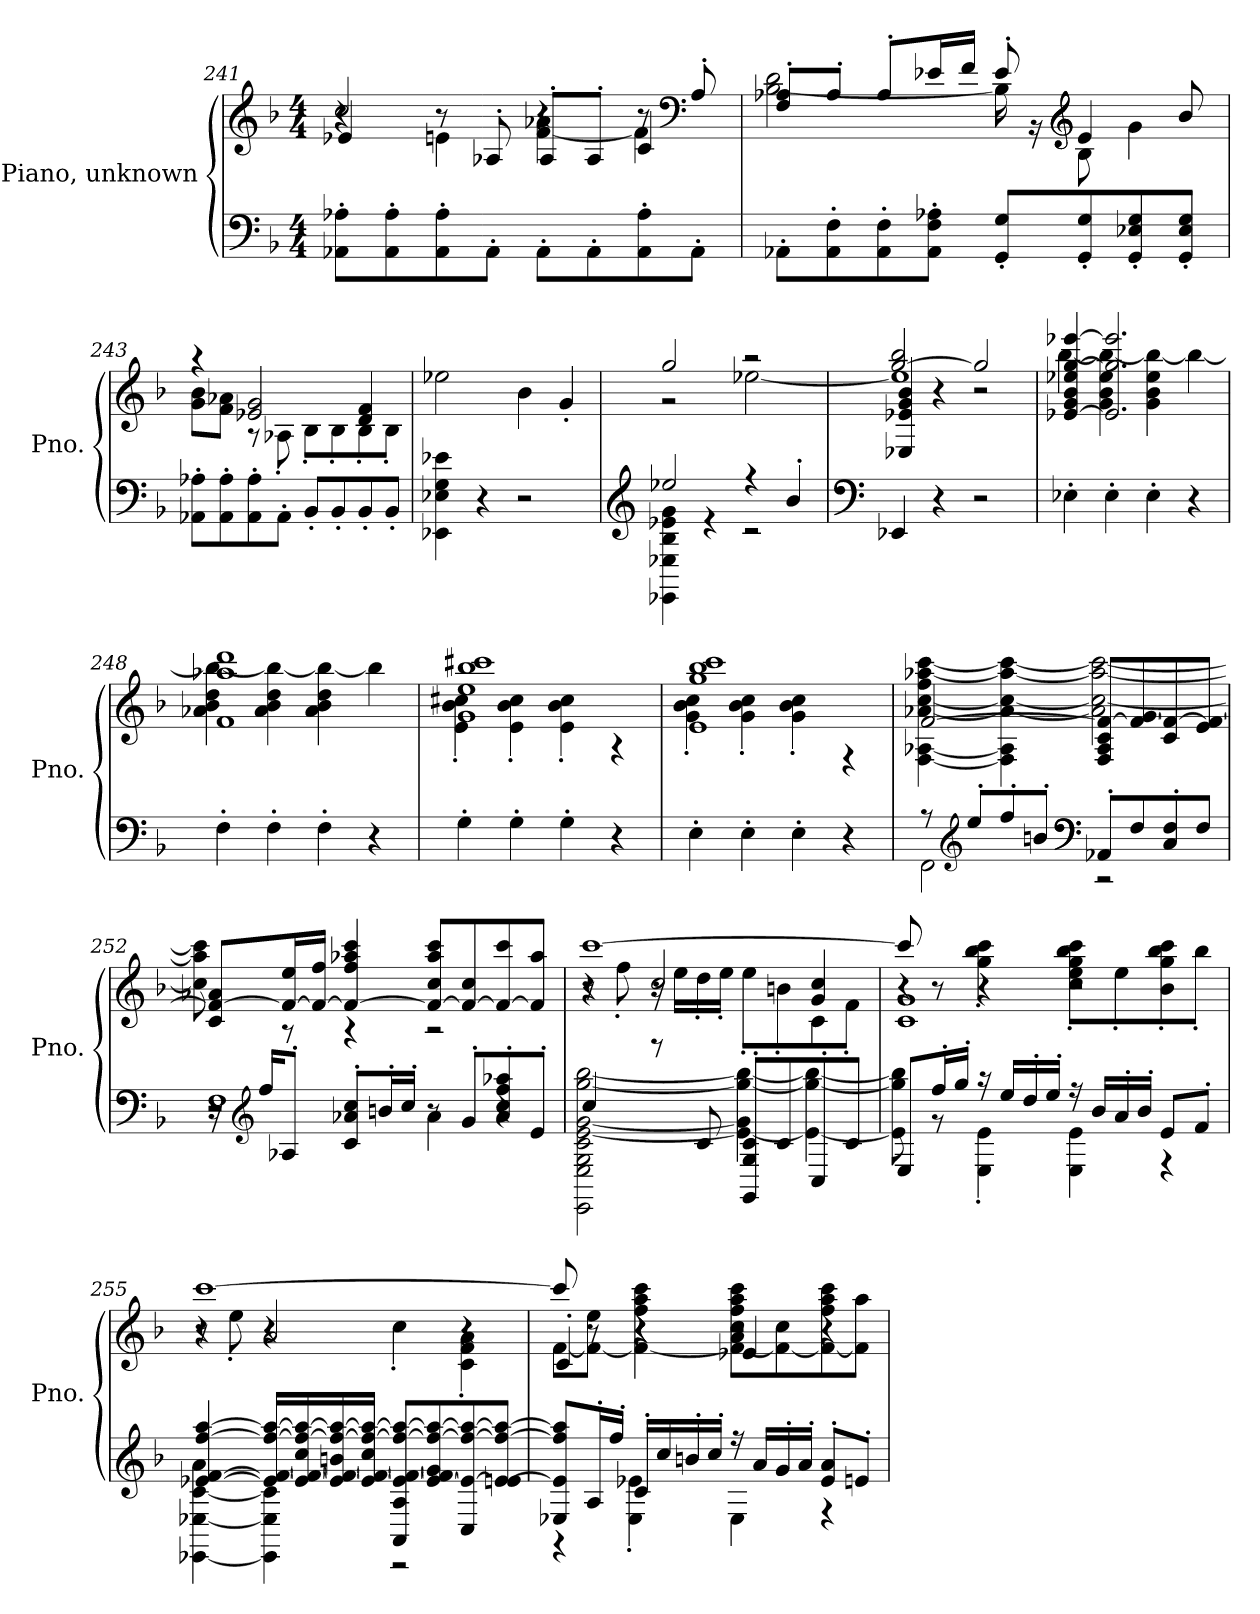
**kern	**kern
*part1	*part1
*staff2	*staff1
*I"Piano, unknown	*
*I'Pno.	*
*clefF4	*clefG2
*k[b-]	*k[b-]
*M4/4	*M4/4
=241	=241
*	*^
*	*	*^
8AA-X\' 8A-X\'L	2cc/	4r	4e-X/
8AA-\' 8A-\'	.	.	.
8AA-\' 8A-\'	.	4en\	8r
8AA-'\J	.	.	8A-X'/
8AA-'\L	4r	[4f\ 4a-X\	8A-'/L
8AA-'\	.	.	8A-'/J
8AA-\' 8A-\'	4c/	4f\]	8r
*	*clefF4	*	*
8AA-'\J	.	.	8A-'/
*	*	*v	*v
!!LO:LB:g=z
=242	=242	=242
8AA-X'\L	8F/' 8A-X/'L	[2B-\ 2d\
8AA-\' 8F\'	8A-'/J	.
8AA-\' 8F\'	8A-'/L	.
8AA-\' 8F\' 8A-X\'J	16e-X/L	.
.	16f/JJ	.
8GG/' 8G/'L	8e-'/	16B-\]
.	.	16r
*	*clefG2	*
8GG/' 8G/'	4e-/	8B-\
8GG/' 8E-X/' 8G/'	.	4g\
8GG/' 8E-/' 8G/'J	8b-/	.
=243	=243	=243
8AA-X\' 8A-X\'L	4r	8g\ 8b-\L
8AA-\' 8A-\'	.	8f\ 8a-X\J
8AA-\' 8A-\'	2e-X/ 2g/	8r
8AA-'\J	.	8A-X'\
8BB-'/L	.	8B-'\L
8BB-'/	.	8B-'\
8BB-'/	4d/ 4f/	8B-'\
8BB-'/J	.	8B-'\J
*	*v	*v
=244	=244
4EE-X\ 4E-X\ 4G\ 4e-X\	2ee-X\
4r	.
2r	4b-\
.	4g'/
=245	=245
*clefG2	*
*^	*^
2ee-X/	4EE-X\ 4E-X\ 4B-\ 4e-X\ 4g\	2gg/	2r
.	4r	.	.
4r	2r	2r	[2ee-X\
4b-'/	.	.	.
*v	*v	*	*
*	*v	*v
!!LO:LB:g=z
=246	=246
*clefF4	*
*	*^
*	*	*^
4EE-X/	[2gg/ 2bb-/	1ee-]	4E-X/ 4e-X/ 4g/ 4b-/
4r	.	.	4r
2r	2gg/]	.	2r
*	*	*v	*v
=247	=247	=247
4E-X'\	[4e-X/ 4g/ 4b-/ 4ee-X/ [4gg/ [4eee-X/	[4bb-\
4E-'\	2.e-/] 2.gg/] 2.eee-/]	4g\ 4b-\ 4ee-\ 4bb-\_
4E-'\	.	4g\ 4b-\ 4ee-\ 4bb-\_
4r	.	4bb-\_
=248	=248	=248
4F'\	1f 1aa-X 1ddd	4a-X\ 4b-\ 4dd\ 4bb-\_
4F'\	.	4a-\ 4b-\ 4dd\ 4bb-\_
4F'\	.	4a-\ 4b-\ 4dd\ 4bb-\_
4r	.	4bb-\]
=249	=249	=249
4G'\	1g 1ee 1bb- 1ccc#X	4e\' 4b-\' 4cc#X\'
4G'\	.	4e\' 4b-\' 4cc#\'
4G'\	.	4e\' 4b-\' 4cc#\'
4r	.	4r
=250	=250	=250
4E'\	1e 1gg 1bb- 1ccc	4g\' 4b-\' 4cc\'
4E'\	.	4g\' 4b-\' 4cc\'
4E'\	.	4g\' 4b-\' 4cc\'
4r	.	4r
!!LO:PB:g=z	!!
=251	=251	=251
*^	*	*
8r	2FF\	[2f/	[4F\ [4A-X\ [4a-X\ [4cc\ 4ff\ [4aa-X\ [4ccc\
*clefG2	*	*	*
8ee'/L	.	.	.
8ff'/	.	.	4F\] 4A-\] 4a-\_ 4cc\_ 4aa-\_ 4ccc\_
8bn'/J	.	.	.
*clefF4	*	*	*
8AA-X'/L	2r	8F/ 8A-/ 8c/ 8f/_L	2a-\] 2cc\_ 2aa-\_ 2ccc\_
8F/	.	8f/_ 8g/	.
8C/' 8F/'	.	8c/ 8f/_	.
8F/J	.	8e/ 8f/_J	.
=252	=252	=252	=252
*	*^	*	*
16r	2r	1F	8c/ 8f/_ 8a-X/L	8cc\] 8aa-\] 8ccc\]
*clefG2	*	*	*	*
16ff/KL	.	.	.	.
8A-X'/J	.	.	16f/_ 16ee/L	8r
.	.	.	16f/_ 16ff/JJ	.
8c/' 8a-X/' 8cc/'L	.	.	4f/_ 4ff/ 4aa-X/ 4ccc/	4r
16bn'/L	.	.	.	.
16cc'/JJ	.	.	.	.
8r	4a-\	.	8f/_ 8cc/ 8aa-/ 8ccc/L	2r
8g'/L	.	.	8f/_ 8cc/	.
8a-/' 8cc/' 8ff/' 8aa-X/'	4r	.	8f/_ 8ccc/	.
8e'/J	.	.	8f/] 8aa-/J	.
*	*v	*v	*	*
!!LO:LB:g=z
=253	=253	=253	=253
*	*	*	*^
4cc/	2EE\ 2E\ 2G\ 2c\ [2e\ [2g\ [2gg\ [2bb-\	[1ccc	8r	4r
.	.	.	8ff'\	.
8r	.	.	16r	2cc/
.	.	.	16ee\LL	.
8c/	.	.	16dd'\	.
.	.	.	16ee'\JJ	.
8GG/' 8G/' 8c/'L	4e\_ 4g\] 4gg\_ 4bb-\_	.	8ee'\L	.
8c/	.	.	8bn'\	.
8C'/	4e\_ 4gg\_ 4bb-\_	.	8c\	4g/ 4cc/
8c/J	.	.	8f'\J	.
=254	=254	=254	=254	=254
8E/L	8e\] 8gg\] 8bb-\]	8ccc/]	4r	1c 1g
16ff'/L	8r	8r	.	.
16gg'/JJ	.	.	.	.
16r	4E\' 4e\'	4r	4gg\' 4bb-\' 4ccc\'	.
16ee/LL	.	.	.	.
16dd'/	.	.	.	.
16ee'/JJ	.	.	.	.
16r	4E\ 4e\	2r	8cc\' 8ee\' 8gg\' 8bb-\' 8ccc\'L	.
16b-/LL	.	.	.	.
16a'/	.	.	8ee'\	.
16b-'/JJ	.	.	.	.
8e/L	4r	.	8b-\' 8gg\' 8bb-\' 8ccc\'	.
8f'/J	.	.	8bb-'\J	.
!!LO:LB:g=z	!!	!!
=255	=255	=255	=255	=255
[4e-X/ [4f/ [4ff/ [4aa/	[4EE-X\ [4E-X\ [4c\ 4a\	[1ccc	8r	4r
.	.	.	8ee'\	.
16e-/_ 16f/_ 16ff/_ 16aa/_LL	4EE-\] 4E-\] 4c\]	.	4r	2a/
16e-/_ 16f/_ 16cc/ 16ff/_ 16aa/_	.	.	.	.
16e-/_ 16f/_ 16bn/ 16ff/_ 16aa/_	.	.	.	.
16e-/_ 16f/_ 16cc/ 16ff/_ 16aa/_JJ	.	.	.	.
8AA/ 8A/ 8e-/_ 8f/_ 8ff/_ 8aa/_L	2r	.	4cc'\	.
8e-/_ 8f/] 8g/ 8ff/_ 8aa/_	.	.	.	.
8C/ 8e-/_ 8ff/_ 8aa/_	.	.	4c\' 4f\' 4a\'	4r
8e-/_ 8en/ 8ff/_ 8aa/_J	.	.	.	.
=256	=256	=256	=256	=256
8E-X/ 8e-/] 8ff/] 8aa/]L	4r	8ccc/]	[8f\L	4c'/
16A'/L	.	8r	8f\_ 8ee\J	.
16ff'/JJ	.	.	.	.
16c'/LL	4E-\' 4e-X\'	4r	4f\_ 4ff\ 4aa\ 4ccc\	4r
16cc/	.	.	.	.
16bn'/	.	.	.	.
16cc'/JJ	.	.	.	.
16r	4E-\	2r	8f\_ 8a\ 8cc\ 8ff\ 8aa\ 8ccc\L	4e-X/
16a/LL	.	.	.	.
16g'/	.	.	8f\_ 8cc\	.
16a'/JJ	.	.	.	.
8e-/' 8a/'L	4r	.	8f\_ 8ff\ 8aa\ 8ccc\	4r
8en'/J	.	.	8f\] 8aa\J	.
*v	*v	*	*	*
*	*v	*v	*v
=	=
*-	*-
